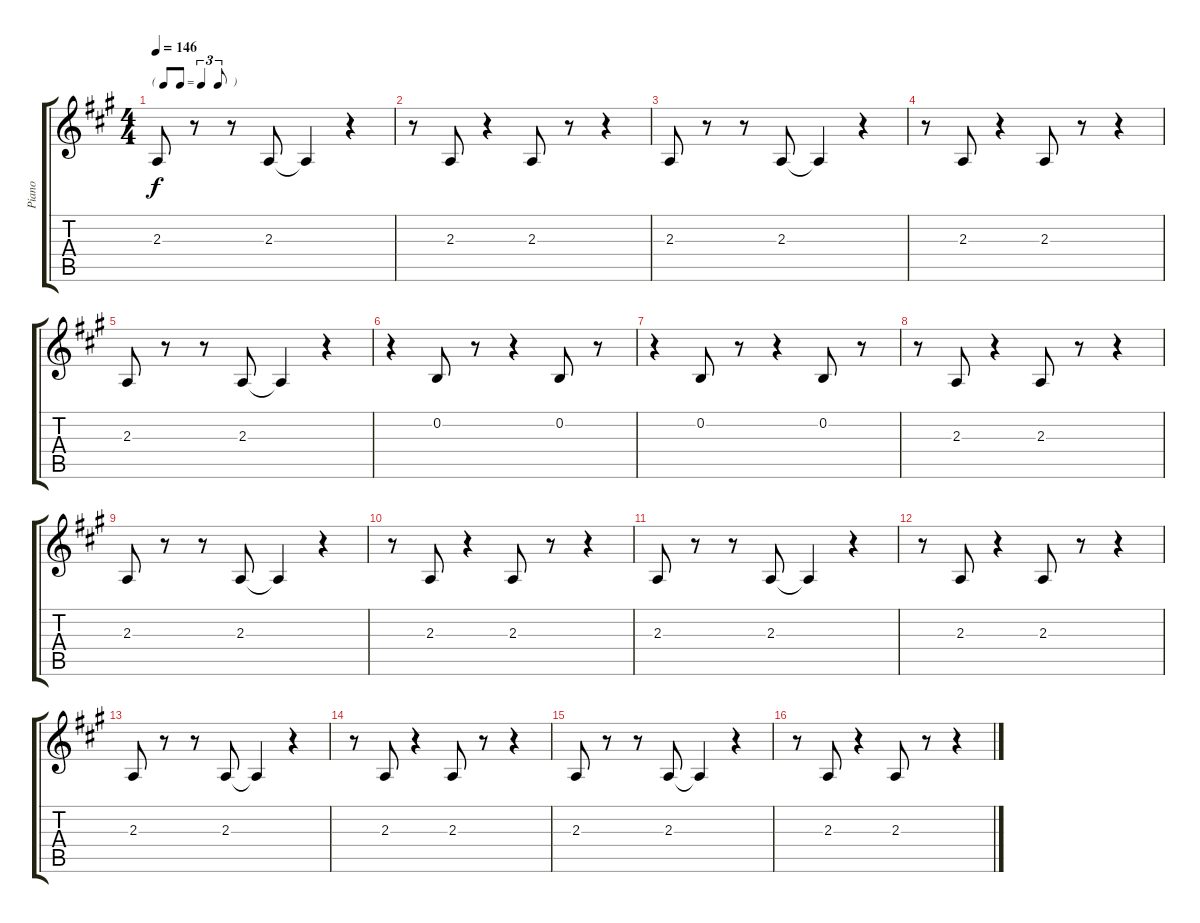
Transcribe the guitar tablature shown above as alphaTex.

\track ("Piano" "Piano") {instrument acousticgrandpiano}
\staff {score tabs}
\tuning (E4 B3 G3 D3 A2 E2) {hide}
\ts (4 4)
\tf triplet8th
\tempo 146
\clef g2
\ks a
2.3.8{dy f} r.8 r.8 2.3.8 2.3{t}.4 r.4 |
r.8 2.3.8 r.4 2.3.8 r.8 r.4 |
2.3.8 r.8 r.8 2.3.8 2.3{t}.4 r.4 |
r.8 2.3.8 r.4 2.3.8 r.8 r.4 |
2.3.8 r.8 r.8 2.3.8 2.3{t}.4 r.4 |
r.4 0.2.8 r.8 r.4 0.2.8 r.8 |
r.4 0.2.8 r.8 r.4 0.2.8 r.8 |
r.8 2.3.8 r.4 2.3.8 r.8 r.4 |
2.3.8 r.8 r.8 2.3.8 2.3{t}.4 r.4 |
r.8 2.3.8 r.4 2.3.8 r.8 r.4 |
2.3.8 r.8 r.8 2.3.8 2.3{t}.4 r.4 |
r.8 2.3.8 r.4 2.3.8 r.8 r.4 |
2.3.8 r.8 r.8 2.3.8 2.3{t}.4 r.4 |
r.8 2.3.8 r.4 2.3.8 r.8 r.4 |
2.3.8 r.8 r.8 2.3.8 2.3{t}.4 r.4 |
r.8 2.3.8 r.4 2.3.8 r.8 r.4
